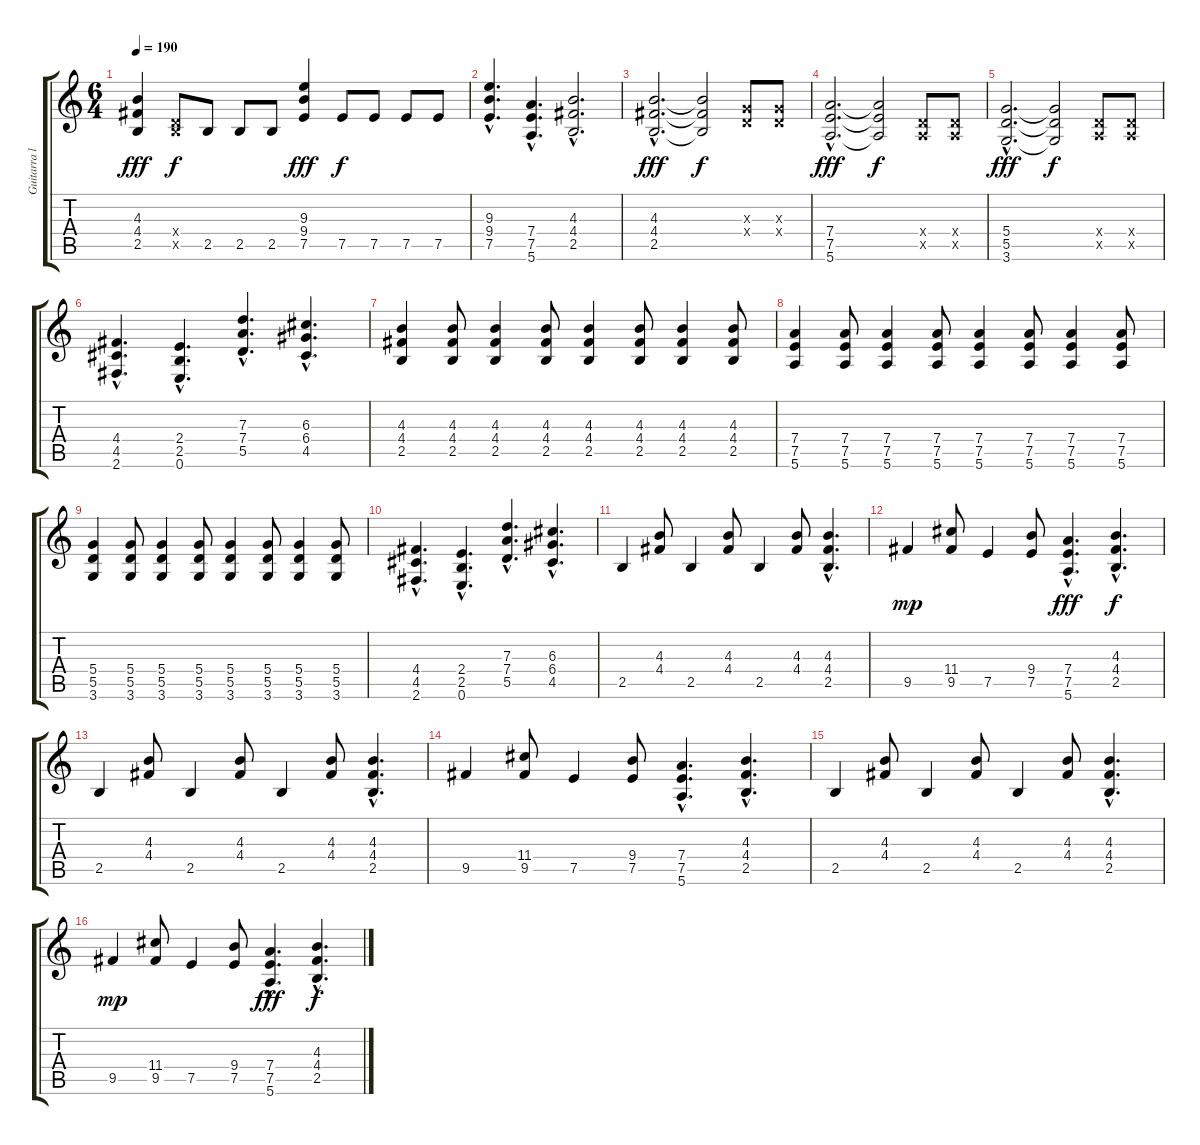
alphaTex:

\track ("Guitarra lead" "Guitarra l") {instrument overdrivenguitar}
\staff {score tabs}
\tuning (E4 B3 G3 D3 A2 E2) {hide}
\ts (6 4)
\tempo 190
\clef g2
\ks c
(4.3 4.4 2.5).4{dy fff} (0.4{x} 2.5{x}).8{dy f} 2.5.8 2.5.8 2.5.8 (9.3 9.4 7.5).4{dy fff} 7.5.8{dy f} 7.5.8 7.5.8 7.5.8 |
(9.3{hac} 9.4{hac} 7.5{hac}).4{d} (7.4{hac} 7.5{hac} 5.6{hac}).4{d} (4.3{hac} 4.4{hac} 2.5{hac}).2{d} |
(4.3{hac} 4.4{hac} 2.5{hac}).2{d dy fff} (4.3{t} 4.4{t} 2.5{t}).2{dy f} (0.3{x} 0.4{x}).8 (0.3{x} 0.4{x}).8 |
(7.4{hac} 7.5{hac} 5.6{hac}).2{d dy fff} (7.4{t} 7.5{t} 5.6{t}).2{dy f} (0.4{x} 0.5{x}).8 (0.4{x} 0.5{x}).8 |
(5.4{hac} 5.5{hac} 3.6{hac}).2{d dy fff} (5.4{t} 5.5{t} 3.6{t}).2{dy f} (0.4{x} 0.5{x}).8 (0.4{x} 0.5{x}).8 |
(4.4{hac} 4.5{hac} 2.6{hac}).4{d} (2.4{hac} 2.5{hac} 0.6{hac}).4{d} (7.3{hac} 7.4{hac} 5.5{hac}).4{d} (6.3{hac} 6.4{hac} 4.5{hac}).4{d} |
(4.3 4.4 2.5).4 (4.3 4.4 2.5).8 (4.3 4.4 2.5).4 (4.3 4.4 2.5).8 (4.3 4.4 2.5).4 (4.3 4.4 2.5).8 (4.3 4.4 2.5).4 (4.3 4.4 2.5).8 |
(7.4 7.5 5.6).4 (7.4 7.5 5.6).8 (7.4 7.5 5.6).4 (7.4 7.5 5.6).8 (7.4 7.5 5.6).4 (7.4 7.5 5.6).8 (7.4 7.5 5.6).4 (7.4 7.5 5.6).8 |
(5.4 5.5 3.6).4 (5.4 5.5 3.6).8 (5.4 5.5 3.6).4 (5.4 5.5 3.6).8 (5.4 5.5 3.6).4 (5.4 5.5 3.6).8 (5.4 5.5 3.6).4 (5.4 5.5 3.6).8 |
(4.4{hac} 4.5{hac} 2.6{hac}).4{d} (2.4{hac} 2.5{hac} 0.6{hac}).4{d} (7.3{hac} 7.4{hac} 5.5{hac}).4{d} (6.3{hac} 6.4{hac} 4.5{hac}).4{d} |
2.5.4 (4.3 4.4).8 2.5.4 (4.3 4.4).8 2.5.4 (4.3 4.4).8 (4.3{hac} 4.4{hac} 2.5{hac}).4{d} |
9.5.4{dy mp} (11.4 9.5).8 7.5.4 (9.4 7.5).8 (7.4{hac} 7.5{hac} 5.6{hac}).4{d dy fff} (4.3{hac} 4.4{hac} 2.5{hac}).4{d dy f} |
2.5.4 (4.3 4.4).8 2.5.4 (4.3 4.4).8 2.5.4 (4.3 4.4).8 (4.3{hac} 4.4{hac} 2.5{hac}).4{d} |
9.5.4 (11.4 9.5).8 7.5.4 (9.4 7.5).8 (7.4{hac} 7.5{hac} 5.6{hac}).4{d} (4.3{hac} 4.4{hac} 2.5{hac}).4{d} |
2.5.4 (4.3 4.4).8 2.5.4 (4.3 4.4).8 2.5.4 (4.3 4.4).8 (4.3{hac} 4.4{hac} 2.5{hac}).4{d} |
9.5.4{dy mp} (11.4 9.5).8 7.5.4 (9.4 7.5).8 (7.4{hac} 7.5{hac} 5.6{hac}).4{d dy fff} (4.3{hac} 4.4{hac} 2.5{hac}).4{d dy f}
